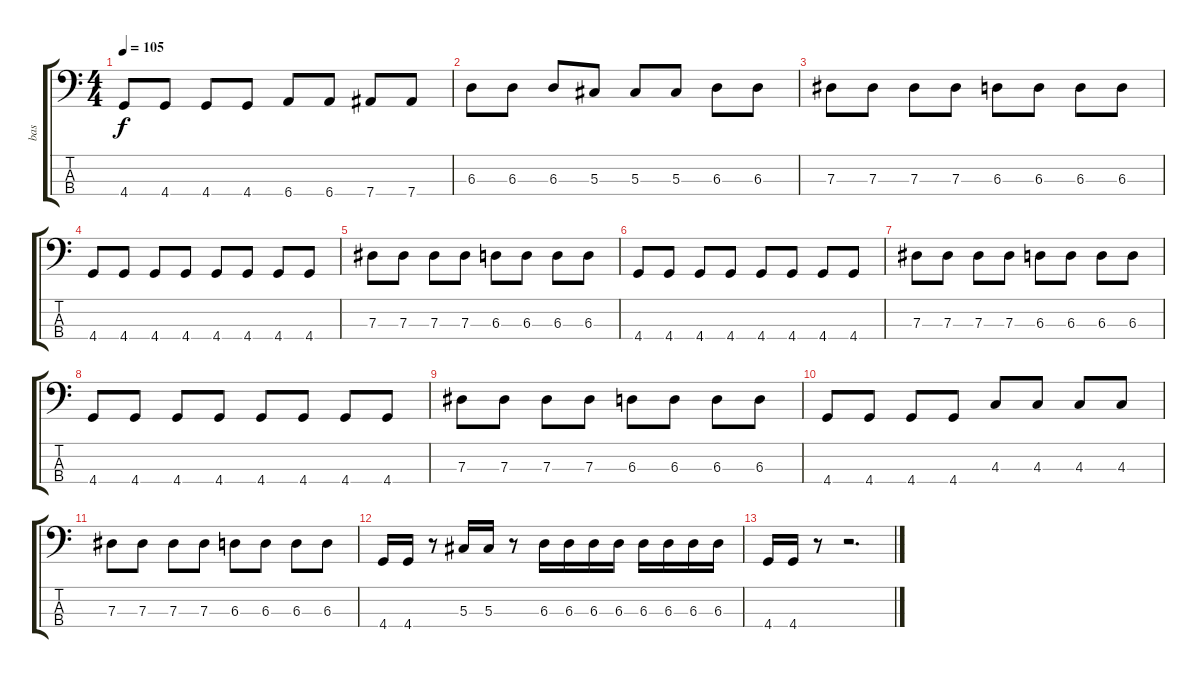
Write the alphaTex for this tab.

\track ("bas" "bas") {instrument electricbassfinger}
\staff {score tabs}
\tuning (Gb2 Db2 Ab1 Eb1) {hide}
\ts (4 4)
\tempo 105
\clef f4
\ks c
4.4.8{dy f} 4.4.8 4.4.8 4.4.8 6.4.8 6.4.8 7.4.8 7.4.8 |
6.3.8 6.3.8 6.3.8 5.3.8 5.3.8 5.3.8 6.3.8 6.3.8 |
7.3.8 7.3.8 7.3.8 7.3.8 6.3.8 6.3.8 6.3.8 6.3.8 |
4.4.8 4.4.8 4.4.8 4.4.8 4.4.8 4.4.8 4.4.8 4.4.8 |
7.3.8 7.3.8 7.3.8 7.3.8 6.3.8 6.3.8 6.3.8 6.3.8 |
4.4.8 4.4.8 4.4.8 4.4.8 4.4.8 4.4.8 4.4.8 4.4.8 |
7.3.8 7.3.8 7.3.8 7.3.8 6.3.8 6.3.8 6.3.8 6.3.8 |
4.4.8 4.4.8 4.4.8 4.4.8 4.4.8 4.4.8 4.4.8 4.4.8 |
7.3.8 7.3.8 7.3.8 7.3.8 6.3.8 6.3.8 6.3.8 6.3.8 |
4.4.8 4.4.8 4.4.8 4.4.8 4.3.8 4.3.8 4.3.8 4.3.8 |
7.3.8 7.3.8 7.3.8 7.3.8 6.3.8 6.3.8 6.3.8 6.3.8 |
4.4.16 4.4.16 r.8 5.3.16 5.3.16 r.8 6.3.16 6.3.16 6.3.16 6.3.16 6.3.16 6.3.16 6.3.16 6.3.16 |
4.4.16 4.4.16 r.8 r.2{d}
